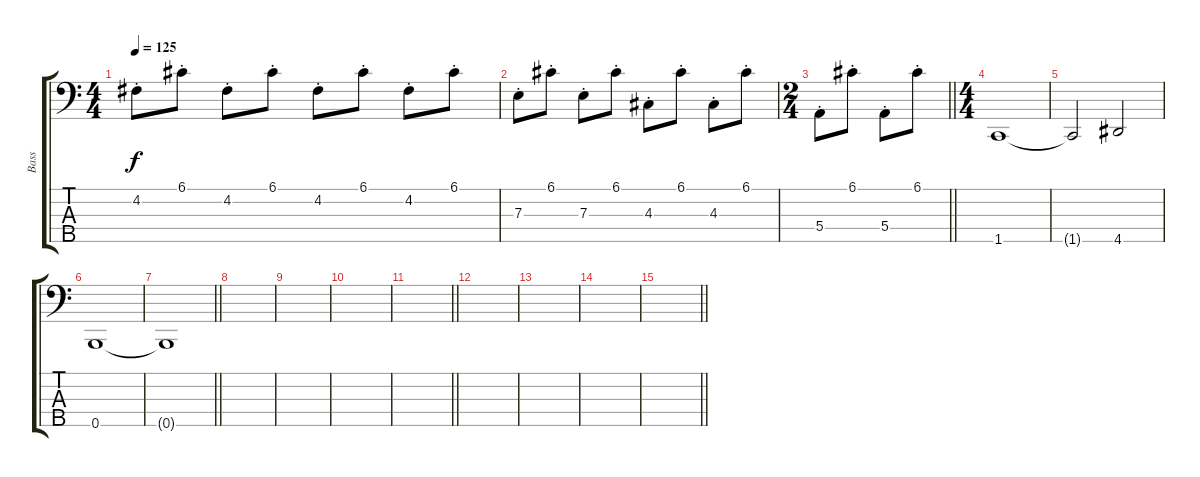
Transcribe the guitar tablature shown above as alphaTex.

\track ("Bass" "Bass") {instrument electricbassfinger}
\staff {score tabs}
\tuning (G2 D2 A1 E1 B0) {hide}
\ts (4 4)
\tempo 125
\clef f4
\ks c
4.2{st}.8{dy f} 6.1{st}.8 4.2{st}.8 6.1{st}.8 4.2{st}.8 6.1{st}.8 4.2{st}.8 6.1{st}.8 |
7.3{st}.8 6.1{st}.8 7.3{st}.8 6.1{st}.8 4.3{st}.8 6.1{st}.8 4.3{st}.8 6.1{st}.8 |
\ts (2 4)
\barLineRight lightlight
5.4{st}.8 6.1{st}.8 5.4{st}.8 6.1{st}.8 |
\ts (4 4)
\section ("" "")
1.5.1 |
1.5{t}.2 4.5.2 |
0.5.1 |
\barLineRight lightlight
0.5{t}.1 |
|
|
|
\barLineRight lightlight
|
|
|
|
\barLineRight lightlight
